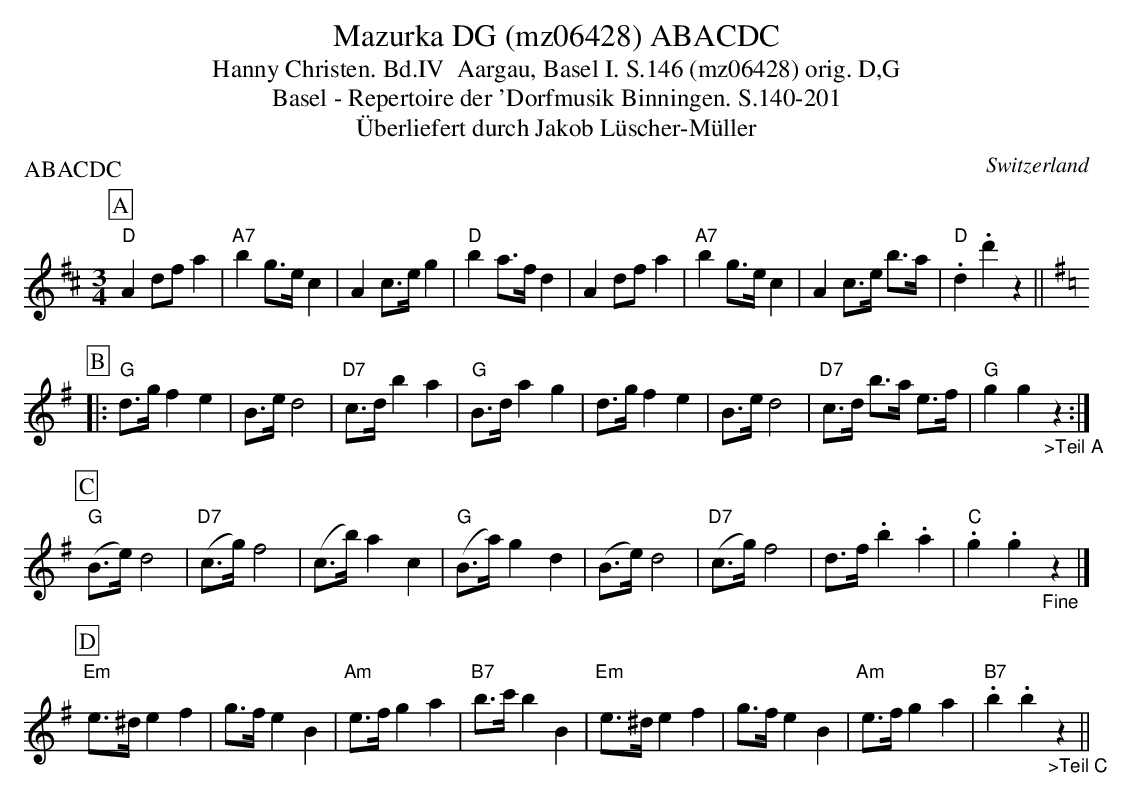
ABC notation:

X:1
T:Mazurka DG (mz06428) ABACDC
T:Hanny Christen. Bd.IV  Aargau, Basel I. S.146 (mz06428) orig. D,G
T: Basel - Repertoire der 'Dorfmusik Binningen. S.140-201
T:Überliefert durch Jakob Lüscher-Müller
P:ABACDC
M:3/4
L:1/8
O:Switzerland
K:D major
[P:A] "D"A2dfa2 | "A7"b2g>ec2 | A2c>eg2 | "D"b2a>fd2 | A2dfa2 | "A7"b2g>ec2 | A2c>e b>a | "D".d2.d'2z2 || [K:G]
[P:B] |: "G"d>gf2e2 | B>ed4 | "D7"c>db2a2 | "G"B>da2g2 | d>gf2e2 | B>ed4 | "D7"c>d b>a e>f | "G"g2g2"_>Teil A"z2 :|
[P:C] "G"(B>e)d4 | ("D7"c>g)f4 |  (c>b)a2c2 | ("G"B>a)g2d2 | (B>e)d4 | ("D7"c>g)f4 | d>f .b2.a2 | "C".g2.g2"_Fine"z2 |]
[P:D] "Em"e>^d e2f2 | g>fe2B2 | "Am"e>f g2a2 | "B7"b>c' b2B2 | "Em"e>^d e2f2 | g>fe2B2 | "Am"e>f g2a2 |  "B7".b2.b2"_>Teil C"z2 ||
